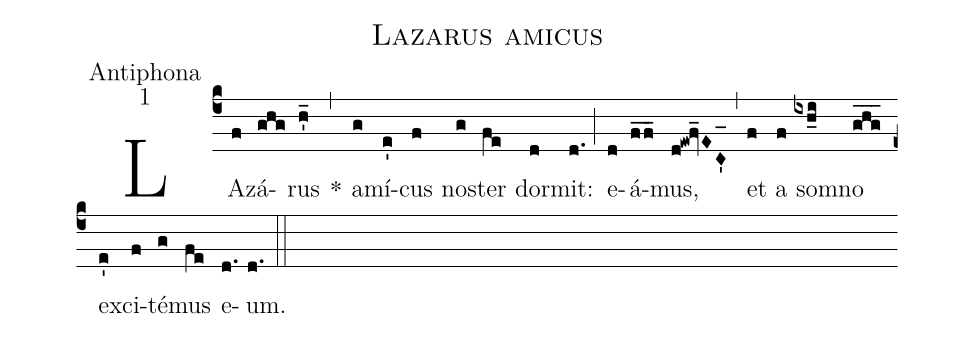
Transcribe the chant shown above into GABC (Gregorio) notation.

name:Lazarus amicus;
office-part:Antiphona;
mode:1;
%%
(c4) LA(f)zá(ghg)rus(h'_) *(,) a(g)mí(e')cus(f) no(g)ster(fe) dor(d)mit:(d.) (;) e(d)á(f_/f_)mus,(d!ew!fv_EC'_) (,) et(f) a(f) so(ixh_i)mno(ghg___) ex(e')ci(f)té(g)mus(fe) e(d.)um.(d.) (::)
